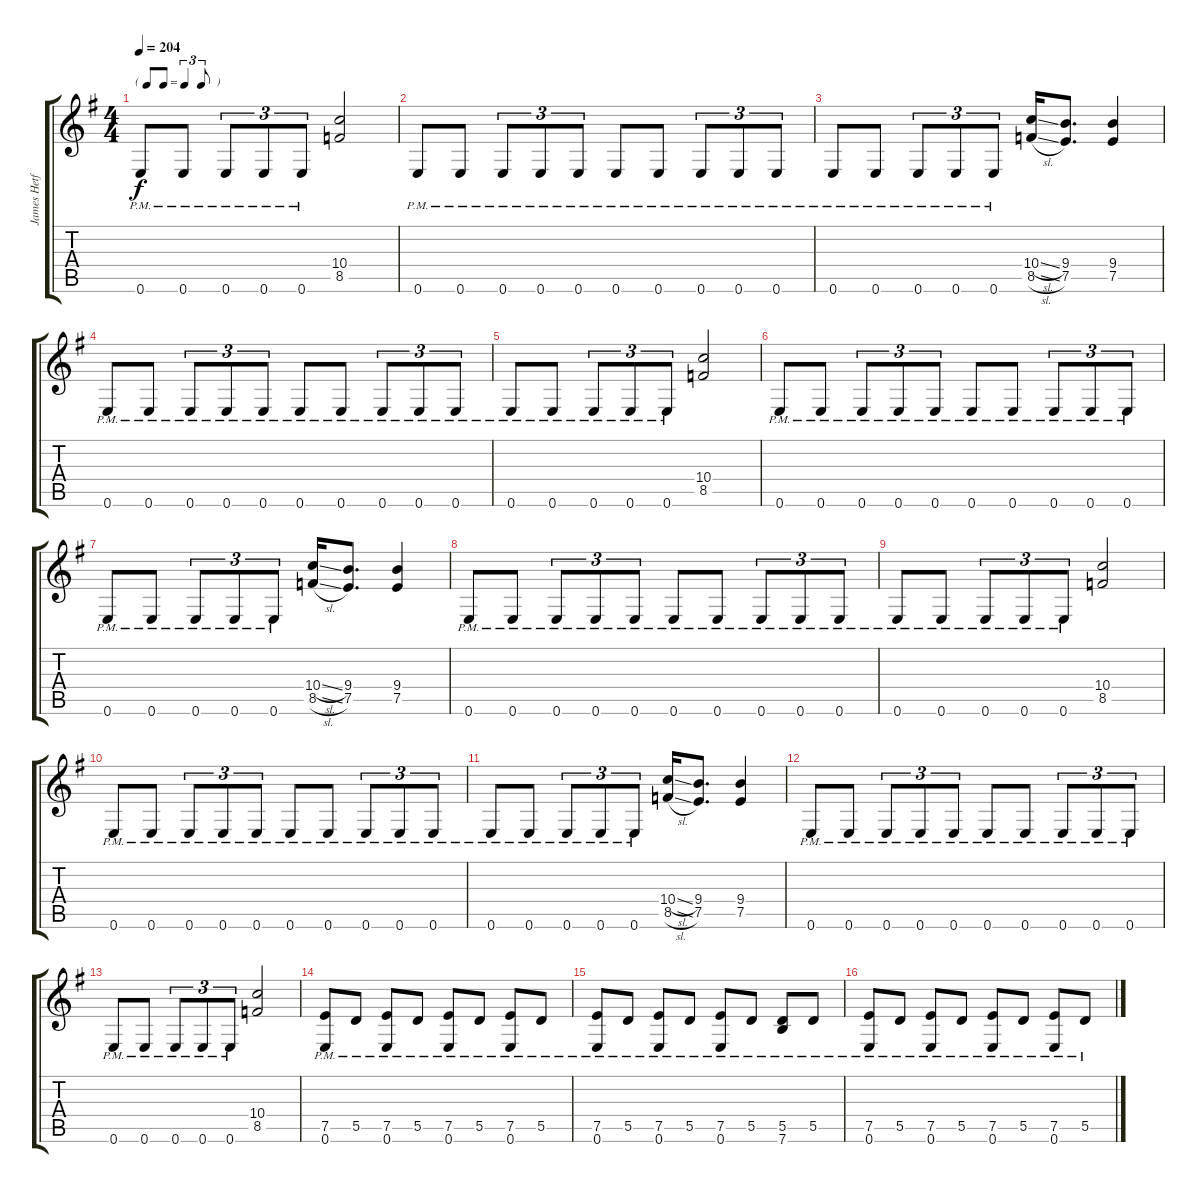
\track ("James Hetfield" "James Hetf") {instrument distortionguitar}
\staff {score tabs}
\tuning (E4 B3 G3 D3 A2 E2) {hide}
\ts (4 4)
\tf triplet8th
\tempo 204
\clef g2
\ks eminor
0.6{pm}.8{dy f} 0.6{pm}.8 0.6{pm}.8{tu (3 2)} 0.6{pm}.8{tu (3 2)} 0.6{pm}.8{tu (3 2)} (10.4 8.5).2 |
0.6{pm}.8 0.6{pm}.8 0.6{pm}.8{tu (3 2)} 0.6{pm}.8{tu (3 2)} 0.6{pm}.8{tu (3 2)} 0.6{pm}.8 0.6{pm}.8 0.6{pm}.8{tu (3 2)} 0.6{pm}.8{tu (3 2)} 0.6{pm}.8{tu (3 2)} |
0.6{pm}.8 0.6{pm}.8 0.6{pm}.8{tu (3 2)} 0.6{pm}.8{tu (3 2)} 0.6{pm}.8{tu (3 2)} (10.4{sl} 8.5{sl}).16 (9.4 7.5).8{d} (9.4 7.5).4 |
0.6{pm}.8 0.6{pm}.8 0.6{pm}.8{tu (3 2)} 0.6{pm}.8{tu (3 2)} 0.6{pm}.8{tu (3 2)} 0.6{pm}.8 0.6{pm}.8 0.6{pm}.8{tu (3 2)} 0.6{pm}.8{tu (3 2)} 0.6{pm}.8{tu (3 2)} |
0.6{pm}.8 0.6{pm}.8 0.6{pm}.8{tu (3 2)} 0.6{pm}.8{tu (3 2)} 0.6{pm}.8{tu (3 2)} (10.4 8.5).2 |
0.6{pm}.8 0.6{pm}.8 0.6{pm}.8{tu (3 2)} 0.6{pm}.8{tu (3 2)} 0.6{pm}.8{tu (3 2)} 0.6{pm}.8 0.6{pm}.8 0.6{pm}.8{tu (3 2)} 0.6{pm}.8{tu (3 2)} 0.6{pm}.8{tu (3 2)} |
0.6{pm}.8 0.6{pm}.8 0.6{pm}.8{tu (3 2)} 0.6{pm}.8{tu (3 2)} 0.6{pm}.8{tu (3 2)} (10.4{sl} 8.5{sl}).16 (9.4 7.5).8{d} (9.4 7.5).4 |
0.6{pm}.8 0.6{pm}.8 0.6{pm}.8{tu (3 2)} 0.6{pm}.8{tu (3 2)} 0.6{pm}.8{tu (3 2)} 0.6{pm}.8 0.6{pm}.8 0.6{pm}.8{tu (3 2)} 0.6{pm}.8{tu (3 2)} 0.6{pm}.8{tu (3 2)} |
0.6{pm}.8 0.6{pm}.8 0.6{pm}.8{tu (3 2)} 0.6{pm}.8{tu (3 2)} 0.6{pm}.8{tu (3 2)} (10.4 8.5).2 |
0.6{pm}.8 0.6{pm}.8 0.6{pm}.8{tu (3 2)} 0.6{pm}.8{tu (3 2)} 0.6{pm}.8{tu (3 2)} 0.6{pm}.8 0.6{pm}.8 0.6{pm}.8{tu (3 2)} 0.6{pm}.8{tu (3 2)} 0.6{pm}.8{tu (3 2)} |
0.6{pm}.8 0.6{pm}.8 0.6{pm}.8{tu (3 2)} 0.6{pm}.8{tu (3 2)} 0.6{pm}.8{tu (3 2)} (10.4{sl} 8.5{sl}).16 (9.4 7.5).8{d} (9.4 7.5).4 |
0.6{pm}.8 0.6{pm}.8 0.6{pm}.8{tu (3 2)} 0.6{pm}.8{tu (3 2)} 0.6{pm}.8{tu (3 2)} 0.6{pm}.8 0.6{pm}.8 0.6{pm}.8{tu (3 2)} 0.6{pm}.8{tu (3 2)} 0.6{pm}.8{tu (3 2)} |
0.6{pm}.8 0.6{pm}.8 0.6{pm}.8{tu (3 2)} 0.6{pm}.8{tu (3 2)} 0.6{pm}.8{tu (3 2)} (10.4 8.5).2 |
(7.5{pm} 0.6{pm}).8 5.5{pm}.8 (7.5{pm} 0.6{pm}).8 5.5{pm}.8 (7.5{pm} 0.6{pm}).8 5.5{pm}.8 (7.5{pm} 0.6{pm}).8 5.5{pm}.8 |
(7.5{pm} 0.6{pm}).8 5.5{pm}.8 (7.5{pm} 0.6{pm}).8 5.5{pm}.8 (7.5{pm} 0.6{pm}).8 5.5{pm}.8 (5.5{pm} 7.6{pm}).8 5.5{pm}.8 |
(7.5{pm} 0.6{pm}).8 5.5{pm}.8 (7.5{pm} 0.6{pm}).8 5.5{pm}.8 (7.5{pm} 0.6{pm}).8 5.5{pm}.8 (7.5{pm} 0.6{pm}).8 5.5{pm}.8
